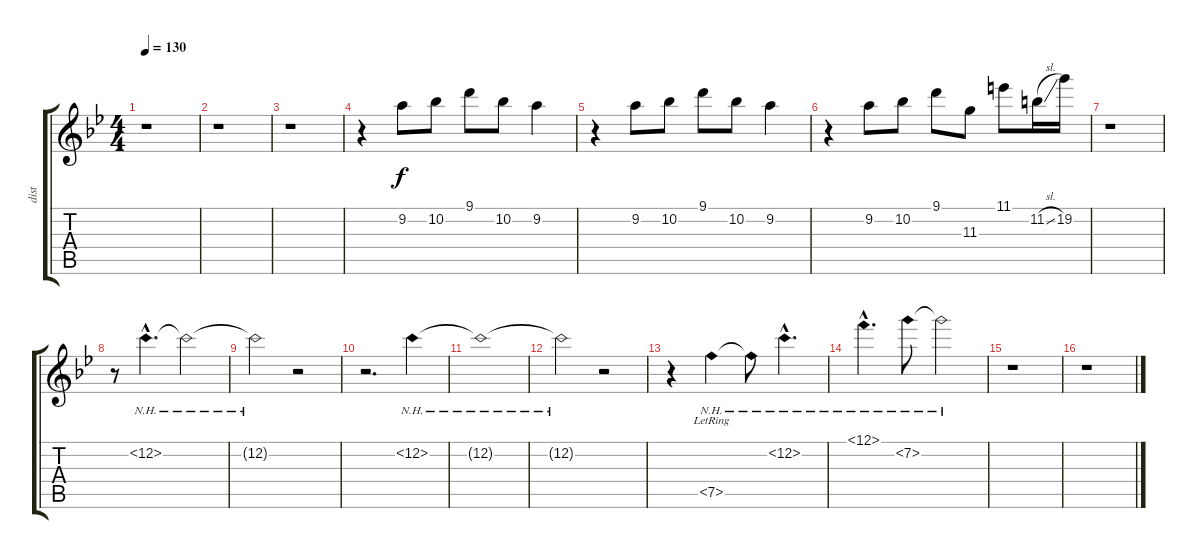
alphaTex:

\track ("dist" "dist") {instrument distortionguitar}
\staff {score tabs}
\tuning (F4 C4 Ab3 Eb3 Bb2 F2) {hide}
\ts (4 4)
\tempo 130
\clef g2
\ks bb
r.1{dy f} |
r.1 |
r.1 |
r.4 9.2.8 10.2.8 9.1.8 10.2.8 9.2.4 |
r.4 9.2.8 10.2.8 9.1.8 10.2.8 9.2.4 |
r.4 9.2.8 10.2.8 9.1.8 11.3.8 11.1.8 11.2{sl}.16 19.2.16 |
r.1 |
r.8 12.2{nh hac}.4{d} 12.2{nh t}.2 |
12.2{nh t}.2 r.2 |
r.2{d} 12.2{nh}.4 |
12.2{nh t}.1 |
12.2{nh t}.2 r.2 |
r.4 7.5{nh lr}.4 7.5{nh t}.8 12.2{nh hac}.4{d} |
12.1{nh hac}.4{d} 7.2{nh}.8 7.2{nh t}.2 |
r.1 |
r.1
